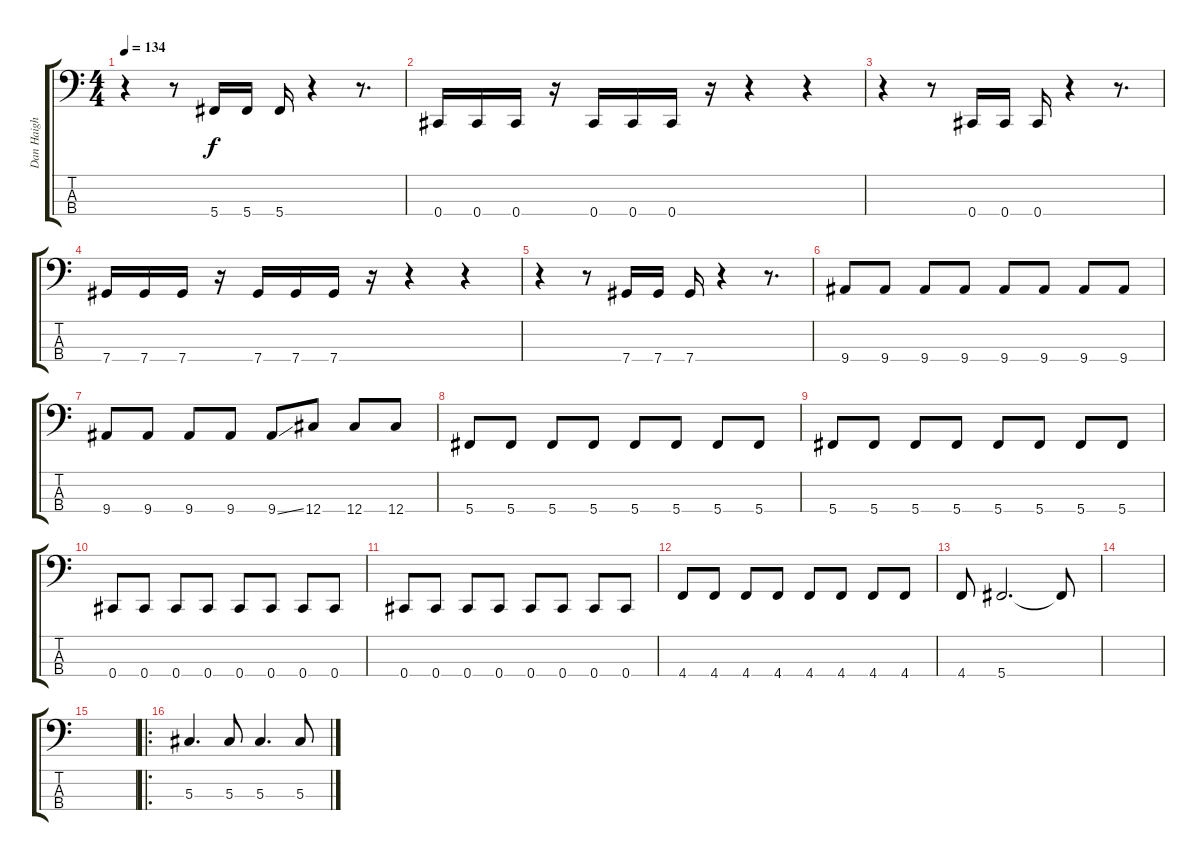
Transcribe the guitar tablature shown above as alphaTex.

\track ("Dan Haigh" "Dan Haigh") {instrument electricbasspick}
\staff {score tabs}
\tuning (Gb2 Db2 Ab1 Db1) {hide}
\ts (4 4)
\tempo 134
\clef f4
\ks c
r.4{dy f} r.8 5.4.16 5.4.16 5.4.16 r.4 r.8{d} |
0.4.16 0.4.16 0.4.16 r.16 0.4.16 0.4.16 0.4.16 r.16 r.4 r.4 |
r.4 r.8 0.4.16 0.4.16 0.4.16 r.4 r.8{d} |
7.4.16 7.4.16 7.4.16 r.16 7.4.16 7.4.16 7.4.16 r.16 r.4 r.4 |
r.4 r.8 7.4.16 7.4.16 7.4.16 r.4 r.8{d} |
9.4.8 9.4.8 9.4.8 9.4.8 9.4.8 9.4.8 9.4.8 9.4.8 |
9.4.8 9.4.8 9.4.8 9.4.8 9.4{ss}.8 12.4.8 12.4.8 12.4.8 |
5.4.8 5.4.8 5.4.8 5.4.8 5.4.8 5.4.8 5.4.8 5.4.8 |
5.4.8 5.4.8 5.4.8 5.4.8 5.4.8 5.4.8 5.4.8 5.4.8 |
0.4.8 0.4.8 0.4.8 0.4.8 0.4.8 0.4.8 0.4.8 0.4.8 |
0.4.8 0.4.8 0.4.8 0.4.8 0.4.8 0.4.8 0.4.8 0.4.8 |
4.4.8 4.4.8 4.4.8 4.4.8 4.4.8 4.4.8 4.4.8 4.4.8 |
4.4.8 5.4.2{d} 5.4{t}.8 |
|
|
\ro
5.3.4{d} 5.3.8 5.3.4{d} 5.3.8
